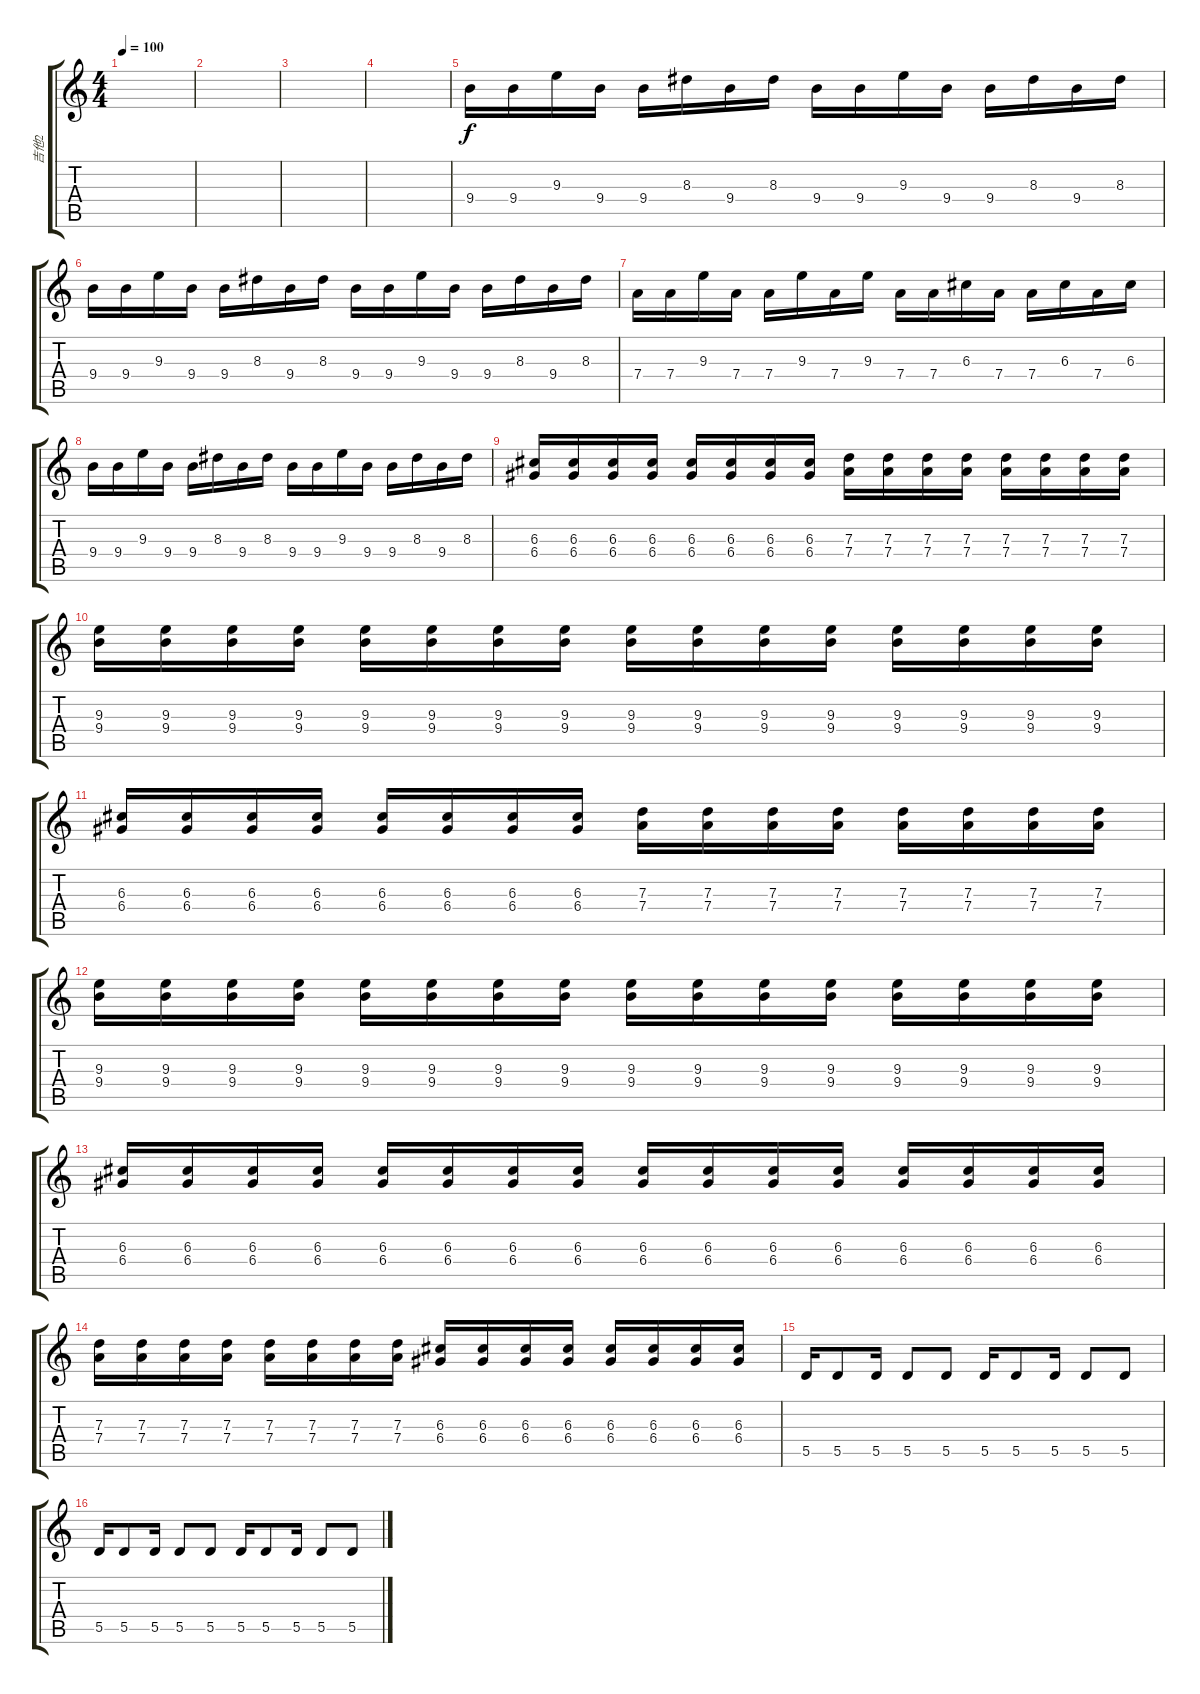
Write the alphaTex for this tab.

\track ("吉他2" "吉他2") {instrument electricguitarjazz}
\staff {score tabs}
\tuning (E4 B3 G3 D3 A2 E2) {hide}
\ts (4 4)
\tempo 100
\clef g2
\ks c
|
|
|
|
9.4.16 9.4.16 9.3.16 9.4.16 9.4.16 8.3.16 9.4.16 8.3.16 9.4.16 9.4.16 9.3.16 9.4.16 9.4.16 8.3.16 9.4.16 8.3.16 |
9.4.16 9.4.16 9.3.16 9.4.16 9.4.16 8.3.16 9.4.16 8.3.16 9.4.16 9.4.16 9.3.16 9.4.16 9.4.16 8.3.16 9.4.16 8.3.16 |
7.4.16 7.4.16 9.3.16 7.4.16 7.4.16 9.3.16 7.4.16 9.3.16 7.4.16 7.4.16 6.3.16 7.4.16 7.4.16 6.3.16 7.4.16 6.3.16 |
9.4.16 9.4.16 9.3.16 9.4.16 9.4.16 8.3.16 9.4.16 8.3.16 9.4.16 9.4.16 9.3.16 9.4.16 9.4.16 8.3.16 9.4.16 8.3.16 |
(6.3 6.4).16 (6.3 6.4).16 (6.3 6.4).16 (6.3 6.4).16 (6.3 6.4).16 (6.3 6.4).16 (6.3 6.4).16 (6.3 6.4).16 (7.3 7.4).16 (7.3 7.4).16 (7.3 7.4).16 (7.3 7.4).16 (7.3 7.4).16 (7.3 7.4).16 (7.3 7.4).16 (7.3 7.4).16 |
(9.3 9.4).16 (9.3 9.4).16 (9.3 9.4).16 (9.3 9.4).16 (9.3 9.4).16 (9.3 9.4).16 (9.3 9.4).16 (9.3 9.4).16 (9.3 9.4).16 (9.3 9.4).16 (9.3 9.4).16 (9.3 9.4).16 (9.3 9.4).16 (9.3 9.4).16 (9.3 9.4).16 (9.3 9.4).16 |
(6.3 6.4).16 (6.3 6.4).16 (6.3 6.4).16 (6.3 6.4).16 (6.3 6.4).16 (6.3 6.4).16 (6.3 6.4).16 (6.3 6.4).16 (7.3 7.4).16 (7.3 7.4).16 (7.3 7.4).16 (7.3 7.4).16 (7.3 7.4).16 (7.3 7.4).16 (7.3 7.4).16 (7.3 7.4).16 |
(9.3 9.4).16 (9.3 9.4).16 (9.3 9.4).16 (9.3 9.4).16 (9.3 9.4).16 (9.3 9.4).16 (9.3 9.4).16 (9.3 9.4).16 (9.3 9.4).16 (9.3 9.4).16 (9.3 9.4).16 (9.3 9.4).16 (9.3 9.4).16 (9.3 9.4).16 (9.3 9.4).16 (9.3 9.4).16 |
(6.3 6.4).16 (6.3 6.4).16 (6.3 6.4).16 (6.3 6.4).16 (6.3 6.4).16 (6.3 6.4).16 (6.3 6.4).16 (6.3 6.4).16 (6.3 6.4).16 (6.3 6.4).16 (6.3 6.4).16 (6.3 6.4).16 (6.3 6.4).16 (6.3 6.4).16 (6.3 6.4).16 (6.3 6.4).16 |
(7.3 7.4).16 (7.3 7.4).16 (7.3 7.4).16 (7.3 7.4).16 (7.3 7.4).16 (7.3 7.4).16 (7.3 7.4).16 (7.3 7.4).16 (6.3 6.4).16 (6.3 6.4).16 (6.3 6.4).16 (6.3 6.4).16 (6.3 6.4).16 (6.3 6.4).16 (6.3 6.4).16 (6.3 6.4).16 |
5.5.16 5.5.8 5.5.16 5.5.8 5.5.8 5.5.16 5.5.8 5.5.16 5.5.8 5.5.8 |
5.5.16 5.5.8 5.5.16 5.5.8 5.5.8 5.5.16 5.5.8 5.5.16 5.5.8 5.5.8
